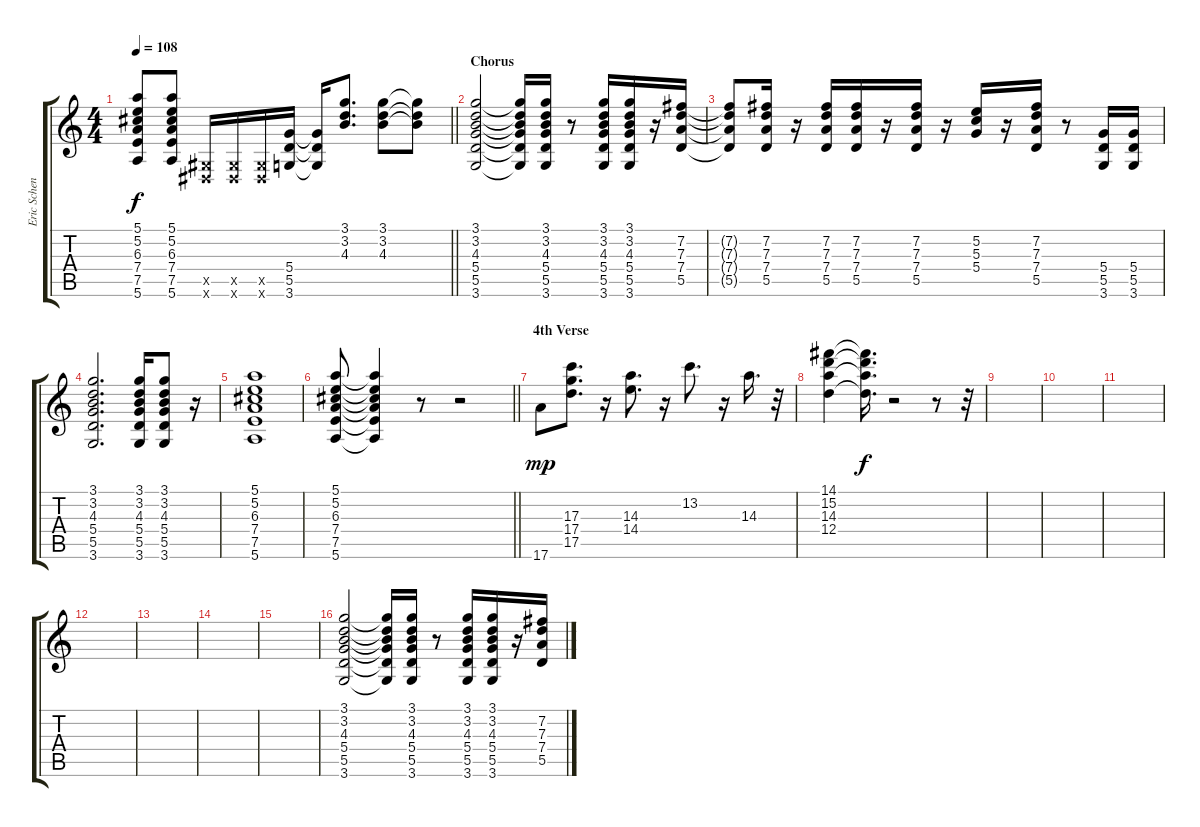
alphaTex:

\track ("Eric Schenkman" "Eric Schen") {instrument distortionguitar}
\staff {score tabs}
\tuning (E4 B3 G3 D3 A2 E2) {hide}
\ts (4 4)
\tempo 108
\clef g2
\barLineRight lightlight
\ks c
(5.1 5.2 6.3 7.4 7.5 5.6).8{dy f} (5.1 5.2 6.3 7.4 7.5 5.6).8 (-1.5{x} -1.6{x}).16 (-1.5{x} -1.6{x}).16 (-1.5{x} -1.6{x}).16 (5.4 5.5 3.6).16 (5.4{t} 5.5{t} 3.6{t}).16 (3.1 3.2 4.3).8{d} (3.1 3.2 4.3).8 (3.1{t} 3.2{t} 4.3{t}).8 |
\section ("" "Chorus")
(3.1 3.2 4.3 5.4 5.5 3.6).2 (3.1{t} 3.2{t} 4.3{t} 5.4{t} 5.5{t} 3.6{t}).16 (3.1 3.2 4.3 5.4 5.5 3.6).16 r.8 (3.1 3.2 4.3 5.4 5.5 3.6).16 (3.1 3.2 4.3 5.4 5.5 3.6).16 r.16 (7.2 7.3 7.4 5.5).16 |
(7.2{t} 7.3{t} 7.4{t} 5.5{t}).8 (7.2 7.3 7.4 5.5).16 r.16 (7.2 7.3 7.4 5.5).16 (7.2 7.3 7.4 5.5).16 r.16 (7.2 7.3 7.4 5.5).16 r.16 (5.2 5.3 5.4).16 r.16 (7.2 7.3 7.4 5.5).16 r.8 (5.4 5.5 3.6).16 (5.4 5.5 3.6).16 |
(3.1 3.2 4.3 5.4 5.5 3.6).2{d} (3.1 3.2 4.3 5.4 5.5 3.6).16 (3.1 3.2 4.3 5.4 5.5 3.6).8 r.16 |
(5.1 5.2 6.3 7.4 7.5 5.6).1 |
\barLineRight lightlight
(5.1 5.2 6.3 7.4 7.5 5.6).8 (5.1{t} 5.2{t} 6.3{t} 7.4{t} 7.5{t} 5.6{t}).4 r.8 r.2 |
\section ("" "4th Verse")
17.6.8{dy mp} (17.3 17.4 17.5).8{d} r.16 (14.3 14.4).8{d} r.16 13.2.8{d} r.16 14.3.16{d} r.32 |
(14.1 15.2 14.3 12.4).4 (14.1{t} 15.2{t} 14.3{t} 12.4{t}).16{d dy f} r.2 r.8 r.32 |
|
|
|
|
|
|
|
(3.1 3.2 4.3 5.4 5.5 3.6).2 (3.1{t} 3.2{t} 4.3{t} 5.4{t} 5.5{t} 3.6{t}).16 (3.1 3.2 4.3 5.4 5.5 3.6).16 r.8 (3.1 3.2 4.3 5.4 5.5 3.6).16 (3.1 3.2 4.3 5.4 5.5 3.6).16 r.16 (7.2 7.3 7.4 5.5).16
